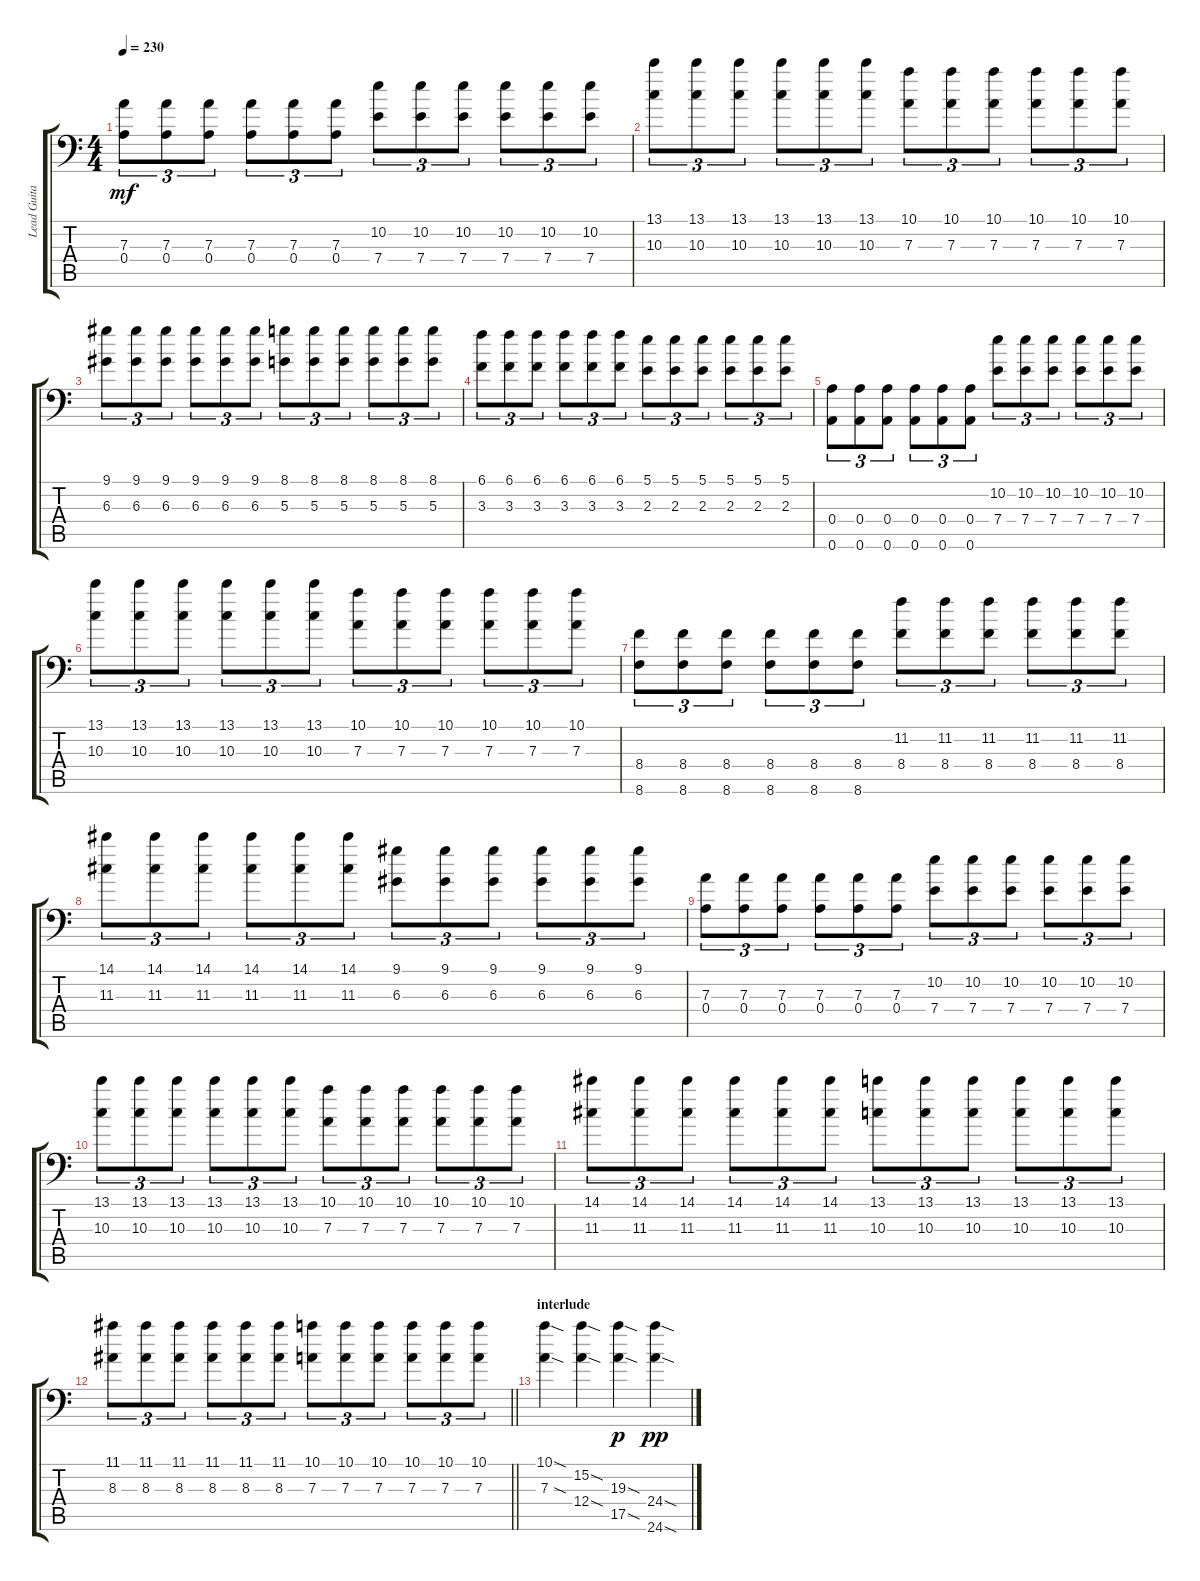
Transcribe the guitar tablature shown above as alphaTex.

\track ("Lead Guitar" "Lead Guita") {instrument distortionguitar}
\staff {score tabs}
\tuning (B3 Gb3 D3 A2 E2 A1) {hide}
\ts (4 4)
\tempo 230
\clef f4
\ks c
(7.3 0.4).8{tu (3 2) dy mf} (7.3 0.4).8{tu (3 2)} (7.3 0.4).8{tu (3 2)} (7.3 0.4).8{tu (3 2)} (7.3 0.4).8{tu (3 2)} (7.3 0.4).8{tu (3 2)} (10.2 7.4).8{tu (3 2)} (10.2 7.4).8{tu (3 2)} (10.2 7.4).8{tu (3 2)} (10.2 7.4).8{tu (3 2)} (10.2 7.4).8{tu (3 2)} (10.2 7.4).8{tu (3 2)} |
(13.1 10.3).8{tu (3 2)} (13.1 10.3).8{tu (3 2)} (13.1 10.3).8{tu (3 2)} (13.1 10.3).8{tu (3 2)} (13.1 10.3).8{tu (3 2)} (13.1 10.3).8{tu (3 2)} (10.1 7.3).8{tu (3 2)} (10.1 7.3).8{tu (3 2)} (10.1 7.3).8{tu (3 2)} (10.1 7.3).8{tu (3 2)} (10.1 7.3).8{tu (3 2)} (10.1 7.3).8{tu (3 2)} |
(9.1 6.3).8{tu (3 2)} (9.1 6.3).8{tu (3 2)} (9.1 6.3).8{tu (3 2)} (9.1 6.3).8{tu (3 2)} (9.1 6.3).8{tu (3 2)} (9.1 6.3).8{tu (3 2)} (8.1 5.3).8{tu (3 2)} (8.1 5.3).8{tu (3 2)} (8.1 5.3).8{tu (3 2)} (8.1 5.3).8{tu (3 2)} (8.1 5.3).8{tu (3 2)} (8.1 5.3).8{tu (3 2)} |
(6.1 3.3).8{tu (3 2)} (6.1 3.3).8{tu (3 2)} (6.1 3.3).8{tu (3 2)} (6.1 3.3).8{tu (3 2)} (6.1 3.3).8{tu (3 2)} (6.1 3.3).8{tu (3 2)} (5.1 2.3).8{tu (3 2)} (5.1 2.3).8{tu (3 2)} (5.1 2.3).8{tu (3 2)} (5.1 2.3).8{tu (3 2)} (5.1 2.3).8{tu (3 2)} (5.1 2.3).8{tu (3 2)} |
(0.4 0.6).8{tu (3 2)} (0.4 0.6).8{tu (3 2)} (0.4 0.6).8{tu (3 2)} (0.4 0.6).8{tu (3 2)} (0.4 0.6).8{tu (3 2)} (0.4 0.6).8{tu (3 2)} (10.2 7.4).8{tu (3 2)} (10.2 7.4).8{tu (3 2)} (10.2 7.4).8{tu (3 2)} (10.2 7.4).8{tu (3 2)} (10.2 7.4).8{tu (3 2)} (10.2 7.4).8{tu (3 2)} |
(13.1 10.3).8{tu (3 2)} (13.1 10.3).8{tu (3 2)} (13.1 10.3).8{tu (3 2)} (13.1 10.3).8{tu (3 2)} (13.1 10.3).8{tu (3 2)} (13.1 10.3).8{tu (3 2)} (10.1 7.3).8{tu (3 2)} (10.1 7.3).8{tu (3 2)} (10.1 7.3).8{tu (3 2)} (10.1 7.3).8{tu (3 2)} (10.1 7.3).8{tu (3 2)} (10.1 7.3).8{tu (3 2)} |
(8.4 8.6).8{tu (3 2)} (8.4 8.6).8{tu (3 2)} (8.4 8.6).8{tu (3 2)} (8.4 8.6).8{tu (3 2)} (8.4 8.6).8{tu (3 2)} (8.4 8.6).8{tu (3 2)} (11.2 8.4).8{tu (3 2)} (11.2 8.4).8{tu (3 2)} (11.2 8.4).8{tu (3 2)} (11.2 8.4).8{tu (3 2)} (11.2 8.4).8{tu (3 2)} (11.2 8.4).8{tu (3 2)} |
(14.1 11.3).8{tu (3 2)} (14.1 11.3).8{tu (3 2)} (14.1 11.3).8{tu (3 2)} (14.1 11.3).8{tu (3 2)} (14.1 11.3).8{tu (3 2)} (14.1 11.3).8{tu (3 2)} (9.1 6.3).8{tu (3 2)} (9.1 6.3).8{tu (3 2)} (9.1 6.3).8{tu (3 2)} (9.1 6.3).8{tu (3 2)} (9.1 6.3).8{tu (3 2)} (9.1 6.3).8{tu (3 2)} |
(7.3 0.4).8{tu (3 2)} (7.3 0.4).8{tu (3 2)} (7.3 0.4).8{tu (3 2)} (7.3 0.4).8{tu (3 2)} (7.3 0.4).8{tu (3 2)} (7.3 0.4).8{tu (3 2)} (10.2 7.4).8{tu (3 2)} (10.2 7.4).8{tu (3 2)} (10.2 7.4).8{tu (3 2)} (10.2 7.4).8{tu (3 2)} (10.2 7.4).8{tu (3 2)} (10.2 7.4).8{tu (3 2)} |
(13.1 10.3).8{tu (3 2)} (13.1 10.3).8{tu (3 2)} (13.1 10.3).8{tu (3 2)} (13.1 10.3).8{tu (3 2)} (13.1 10.3).8{tu (3 2)} (13.1 10.3).8{tu (3 2)} (10.1 7.3).8{tu (3 2)} (10.1 7.3).8{tu (3 2)} (10.1 7.3).8{tu (3 2)} (10.1 7.3).8{tu (3 2)} (10.1 7.3).8{tu (3 2)} (10.1 7.3).8{tu (3 2)} |
(14.1 11.3).8{tu (3 2)} (14.1 11.3).8{tu (3 2)} (14.1 11.3).8{tu (3 2)} (14.1 11.3).8{tu (3 2)} (14.1 11.3).8{tu (3 2)} (14.1 11.3).8{tu (3 2)} (13.1 10.3).8{tu (3 2)} (13.1 10.3).8{tu (3 2)} (13.1 10.3).8{tu (3 2)} (13.1 10.3).8{tu (3 2)} (13.1 10.3).8{tu (3 2)} (13.1 10.3).8{tu (3 2)} |
\barLineRight lightlight
(11.1 8.3).8{tu (3 2)} (11.1 8.3).8{tu (3 2)} (11.1 8.3).8{tu (3 2)} (11.1 8.3).8{tu (3 2)} (11.1 8.3).8{tu (3 2)} (11.1 8.3).8{tu (3 2)} (10.1 7.3).8{tu (3 2)} (10.1 7.3).8{tu (3 2)} (10.1 7.3).8{tu (3 2)} (10.1 7.3).8{tu (3 2)} (10.1 7.3).8{tu (3 2)} (10.1 7.3).8{tu (3 2)} |
\section ("" "interlude")
(10.1{sod} 7.3{sod}).4 (15.2{sod} 12.4{sod}).4 (19.3{sod} 17.5{sod}).4{dy p} (24.4{sod} 24.6{sod}).4{dy pp}
